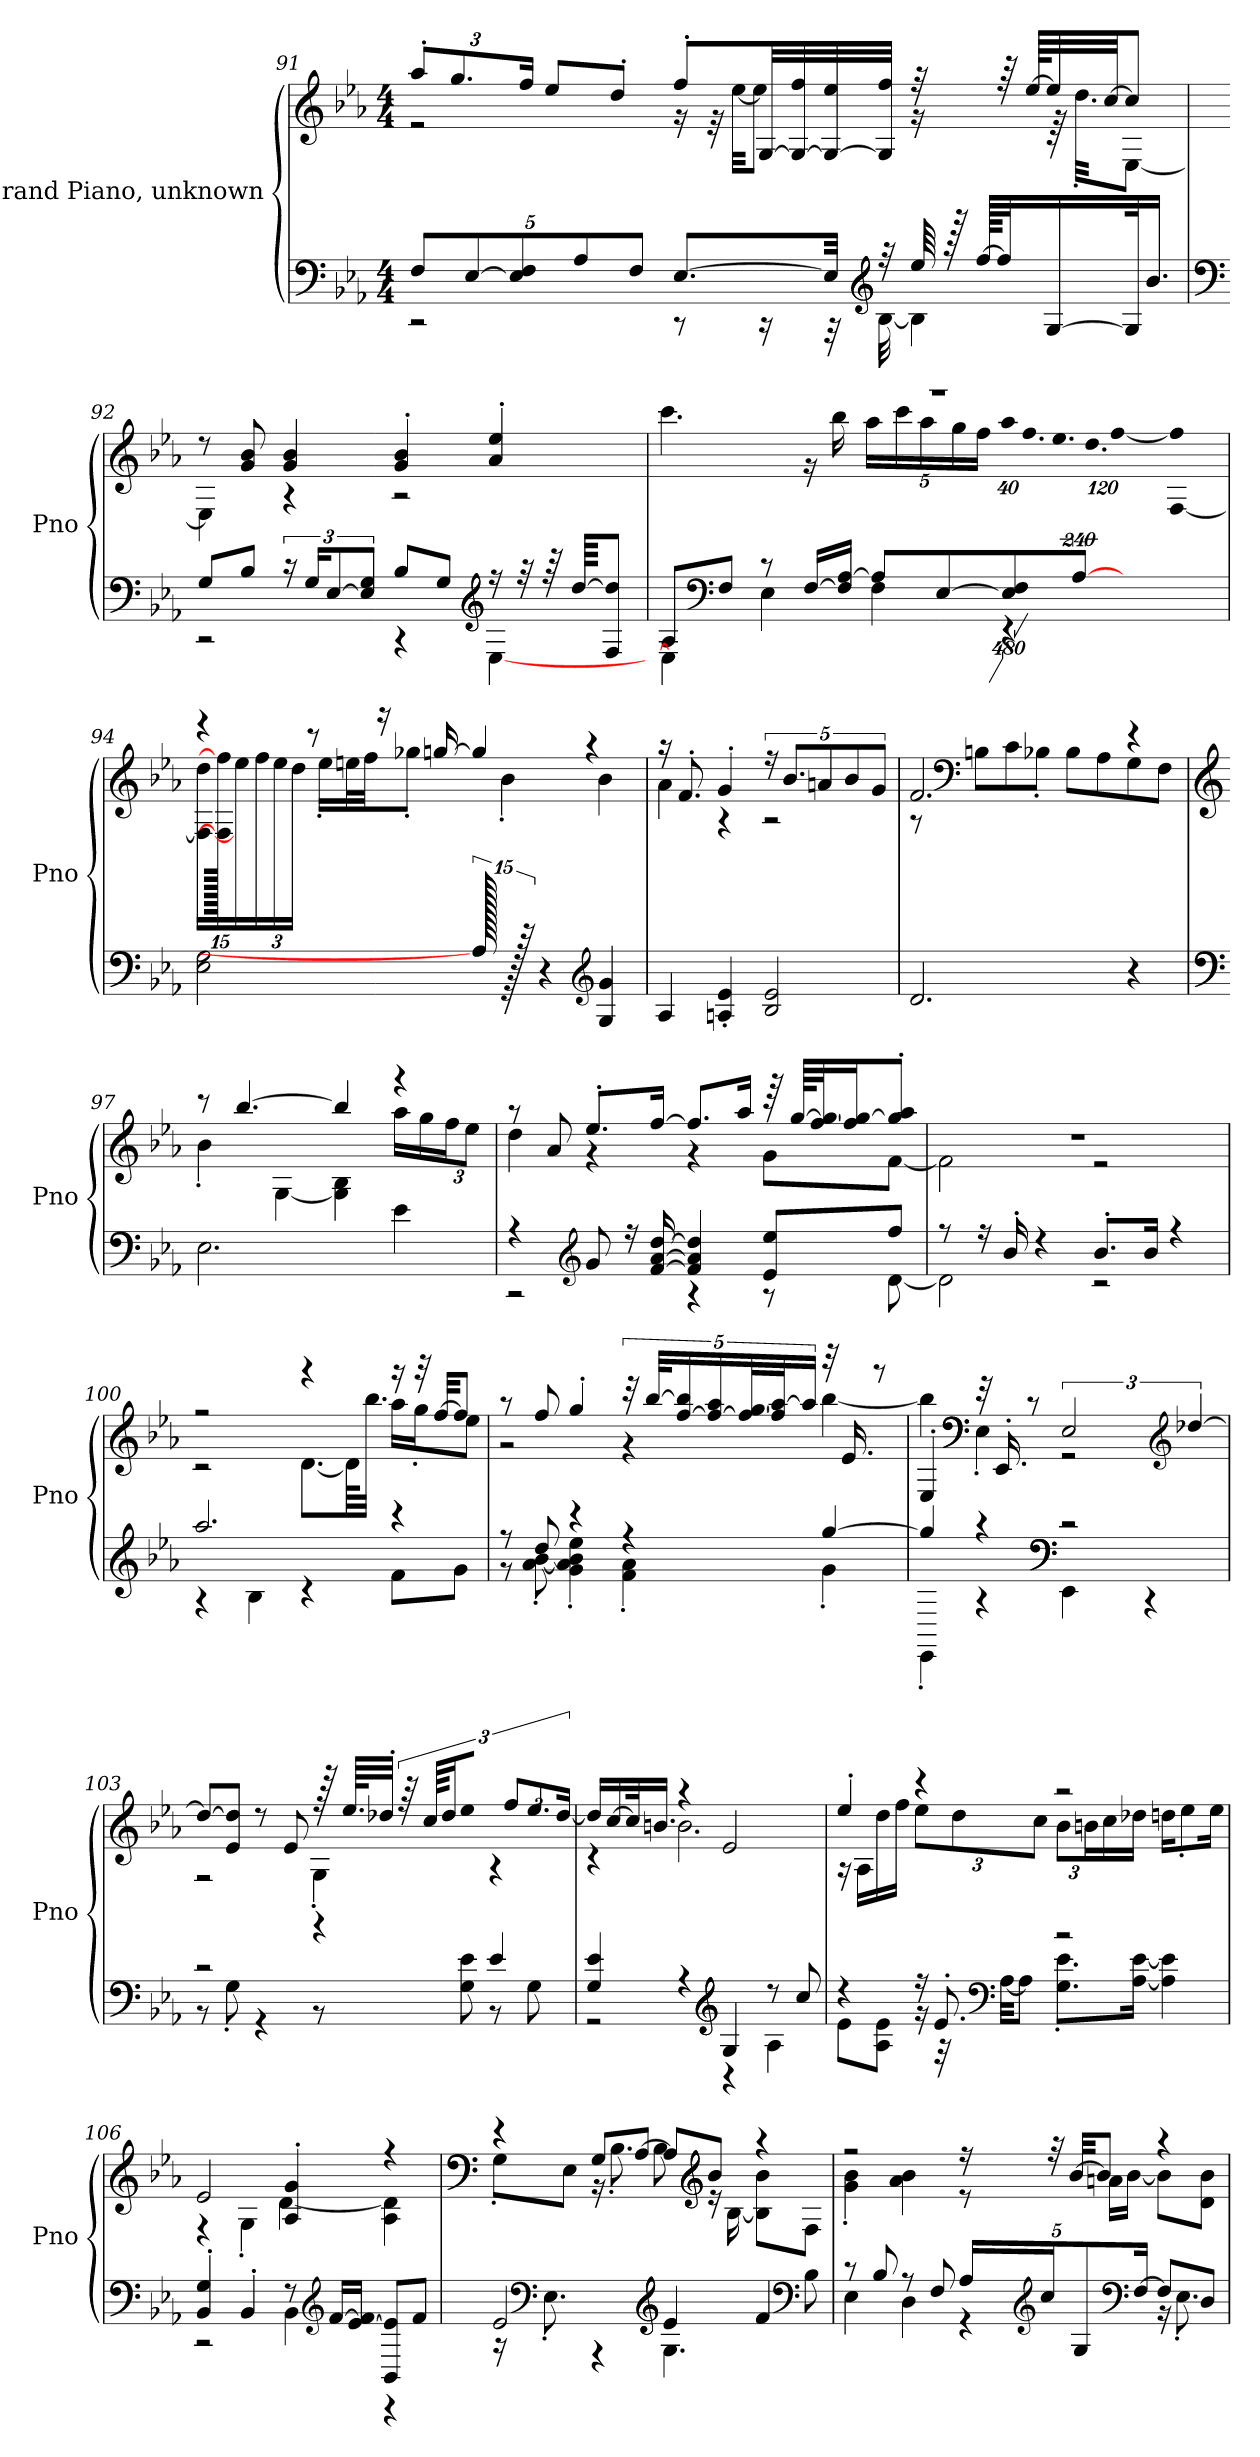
**kern	**kern
*part1	*part1
*staff2	*staff1
*I"Grand Piano, unknown	*
*I'Pno	*
!!LO:PB:g=z
*clefF4	*clefG2
*k[b-e-a-]	*k[b-e-a-]
*M4/4	*M4/4
*Xbrackettup	*Xbrackettup
=91	=91
*^	*^
10F/L	2r	12aa-'/L	2r
.	.	12.gg/	.
[10E-/	.	.	.
10E-/] 10F/	.	.	.
.	.	24ff/Jk	.
.	.	8ee-/L	.
10A-/	.	.	.
.	.	8dd'/J	.
10F/J	.	.	.
[8.E-/L	8r	8ff'/L	16r
.	.	.	32r
.	.	.	[32ee-\KKL
.	16r	[32G/LL	8ee-\J]
.	.	32G/_ 32ff/	.
32E-/Jkk]	32r	32G/_ 32ee-/	.
*clefG2	*	*	*
32r	[32B-\	32G/] 32ff/JJJ	.
64ee-/	4B-\]	32r	16r
128r	.	.	.
[128ff/KKLLL	.	.	.
32ff/J]	.	64r	.
.	.	[64ee-/KLLL	.
[16G/	.	32ee-/]	64r
.	.	.	32.dd'\KKL
.	.	[32cc/JJ	.
32G/K]	.	8cc/J]	[8E-\J
16.b-/JJ	.	.	.
!!LO:LB:g=z	!!
=92	=92	=92	=92
*clefF4	*	*	*
8G/L	2r	8r	4E-\]
8B-/J	.	8g/ 8b-/	.
*brackettup	*	*	*
24r	.	4g/ 4b-/	4r
24G/KL	.	.	.
[12E-/	.	.	.
12E-/] 12G/J	.	.	.
8B-/L	4r	4g/' 4b-/'	2r
8G/J	.	.	.
*clefG2	*	*	*
16r	[4E-\	4a-/' 4ee-/'	.
32r	.	.	.
64r	.	.	.
[64dd/KKKL	.	.	.
8F/ 8dd/]J	.	.	.
=93	=93	=93	=93
1920ryy	1920ryy	1r	4.ccc\
8A-/L	4E-\]	.	.
*clefF4	*	*	*
8F/J	.	.	.
8r	4E-\	.	.
.	.	.	16r
[16F/LL	.	.	.
.	.	.	16bb-\
16F/] [16A-/JJ	.	.	.
.	.	.	20aa-\LL
8A-/L]	4F\	.	.
.	.	.	20ccc\
.	.	.	20aa-\
[8E-/	.	.	.
.	.	.	20gg\
.	.	.	20ff\JJ
!	!	!	!LO:N:vis=32
.	.	.	640%23aa-\LLL
8E-/] 8F/	1920%479r	.	.
!	!	!	!LO:N:vis=32.
.	.	.	1920%103ff\
!	!	!	!LO:N:vis=32.
.	.	.	1920%103ee-\
[1920%239A-/J	.	.	.
!	!	!	!LO:N:vis=32.
.	.	.	1920%103dd\
!	!	!	!LO:N:vis=64
.	.	.	[960%17ff\K
.	.	.	[480%17F\ 480%17ff\_JJ
*v	*v	*	*
!!LO:LB:g=z	!!
=94	=94	=94
2E-\ 2G\	4r	16F\] 16dd\LL
.	.	1920F\_ 1920ff\]
.	.	16ee-\
.	.	24ff\
.	.	24ee-\
.	.	24dd\JJ
.	8r	.
.	.	16ee-'\LL
.	.	32een\L
.	.	32ff\JJ
.	16r	.
.	.	8gg-X'\J
.	[16ggn/	.
1920A-/]	4gg/]	.
1920r	.	4b-'\
4r	.	.
*clefG2	*	*
.	4r	.
.	.	4b-\
4G/ 4g/	.	.
.	1920ryy	.
.	1920ryy	1920ryy
=95	=95	=95
4A-/	16r	4a-\
.	8.f'/	.
4An/' 4e-/'	4g'/	4r
*	*brackettup	*
2B-/ 2e-/	20r	2r
.	10.b-/L	.
.	10an/	.
.	10b-/	.
.	10g/J	.
=96	=96	=96
2.d/	2.f/	8r
*	*clefF4	*
.	.	8Bn\L
.	.	8c\
.	.	8B-X'\J
.	.	8B-\L
.	.	8A-\
4r	4r	8G\
.	.	8F\J
!!LO:LB:g=z	!!
=97	=97	=97
*clefF4	*clefG2	*
2.E-\	8r	4b-'\
.	[4.bb-/	.
.	.	[4G\
.	4bb-/]	4G\] 4B-\
4e-\	4r	16aa-\LL
.	.	16gg\
*	*	*Xbrackettup
.	.	24ff\J
.	.	12ee-\J
=98	=98	=98
*^	*	*
4r	2r	8r	4dd\
.	.	8a-/	.
*clefG2	*	*	*
8g/	.	8.ee-'/L	4r
16r	.	.	.
[16f/ [16a-/ [16dd/	.	[16ff/Jk	.
4f/] 4a-/] 4dd/]	4r	8.ff/L]	4r
.	.	16aa-/Jk	.
8e-/ 8ee-/L	8r	64r	8g\L
.	.	[64gg/KLLL	.
.	.	[32ff/ 32gg/]J	.
.	.	16ff/] [16gg/J	.
8ff/J	[8d\	8gg/]' 8aa-/'J	[8f\J
=99	=99	=99	=99
8r	2d\]	1r	2f\]
16r	.	.	.
16b-'/	.	.	.
4r	.	.	.
8.b-'/L	2r	.	2r
16b-/Jk	.	.	.
4r	.	.	.
!!LO:LB:g=z	!!
=100	=100	=100	=100
2.aa-/	4r	2r	2r
.	4B-\	.	.
.	4r	4r	[8.d\L
.	.	.	64d\KLL]
.	.	.	32.bb-\JJJ
4r	8f\L	16r	16aa-\LL
.	.	32r	16gg'\J
.	.	[32ff/KKL	.
.	8g\J	8ff/J]	8ee-\J
=101	=101	=101	=101
8r	8r	8r	2r
8dd/	[8a-\' [8b-\'	8ff/	.
4r	4g\' 4a-\]' 4b-\]' 4ee-\'	4gg'/	.
*	*	*brackettup	*
4r	4f\' 4a-\'	40r	4r
.	.	[40bb-/KLL	.
.	.	[20ff/ 20bb-/]	.
.	.	20ff/_ 20aa-/	.
.	.	40ff/_ 40gg/L	.
.	.	40ff/] [40aa-/J	.
.	.	20aa-/JJ]	.
[4gg/	4g'\	32r	[4bb-\
.	.	16.e-/	.
.	.	8r	.
=102	=102	=102	=102
4gg/]	4EE-'\	4E-'/	4bb-\]
*	*	*clefF4	*
4r	4r	32r	4E-'\
.	.	16.EE-'/	.
.	.	8r	.
*clefF4	*	*	*
2r	4EE-\	3E-/	2r
.	4r	.	.
*	*	*clefG2	*
.	.	[6dd-X/	.
!!LO:PB:g=z	!!
=103	=103	=103	=103
2r	8r	8dd-/L_	2r
.	8G'\	8e-/ 8dd-/]J	.
.	4r	8r	.
.	.	8e-/	.
4r	8r	128r	4G'\
.	.	64.ee-/KLLL	.
.	.	32dd-X'/JJJ	.
.	.	96r	.
.	.	96cc/KKLL	.
.	.	24dd-/J	.
.	8G\ 8e-\	8ee-/J	.
*	*	*Xbrackettup	*
4e-/	8r	12ff/L	4r
.	.	12.ee-/	.
.	8G\	.	.
.	.	[24dd-/Jk	.
=104	=104	=104	=104
4G/ 4e-/	2r	16dd-/LL]	4r
.	.	[16cc/	.
.	.	32cc/K]	.
.	.	16.bn/JJ	.
4r	.	4r	2.b\
*clefG2	*	*	*
4G/	4r	2e-/	.
8r	4A-\	.	.
8cc/	.	.	.
!!LO:LB:g=z	!!
=105	=105	=105	=105
4r	8e-\L	4ee-'/	16r
.	.	.	16A-\LL
.	8A-\ 8e-\J	.	16dd\
.	.	.	16ff\JJ
16r	16r	4r	12ee-\L
8.e-'/	32r	.	.
.	.	.	12dd\
*clefF4	*	*	*
.	[32A-\KKL	.	.
.	8A-\J]	.	.
.	.	.	12cc\J
2r	8.G\' 8.e-\'L	2r	12b-\L
.	.	.	24bn\L
.	.	.	16cc\
.	[16A-\ [16e-\Jk	.	16dd-X\JJ
.	4A-\] 4e-\]	.	16ddn\KL
.	.	.	8ee-'\
.	.	.	16ee-\Jk
=106	=106	=106	=106
4BB-/' 4G/'	2r	2e-/	4r
4BB-'/	.	.	4G'\
8r	4BB-\	4A-/' 4g/'	[4d\
*clefG2	*	*	*
[16f/LL	.	.	.
[16e-/ 16f/]JJ	.	.	.
8BB-/ 8e-/]L	4r	4r	4A-\ 4d\]
8f/J	.	.	.
!!LO:LB:g=z	!!
=107	=107	=107	=107
*	*	*clefF4	*
2e-/	16r	4r	8G'\L
*clefF4	*	*	*
.	8.E-'\	.	.
.	.	.	8E-\J
.	4r	8G/L	16r
.	.	.	8.B-'\
.	.	[8A-/J	.
*clefG2	*	*	*
4e-/	4.G\	8A-/L]	8B-\
*	*	*clefG2	*
.	.	8b-/J	16r
.	.	.	[16B-\
4f/	.	4r	8B-\] 8b-\L
*clefF4	*	*	*
.	8B-\	.	8F\J
=108	=108	=108	=108
8r	4E-\	2r	4g\' 4b-\'
8B-/	.	.	.
8r	4D\	.	4a-\ 4b-\
8F/	.	.	.
*Xbrackettup	*	*	*
20A-/LL	4r	16r	8r
*clefG2	*	*	*
20cc/J	.	.	.
.	.	32r	.
.	.	[32b-/KKL	.
10G/	.	.	.
.	.	8b-/J]	16an\LL
.	.	.	[16b-\JJ
*clefF4	*	*	*
[20F/Jk	.	.	.
8F/L]	16r	4r	8b-\L]
.	8.E-'\	.	.
8D/J	.	.	8d\ 8b-\J
*v	*v	*	*
*	*v	*v
=	=
*-	*-
